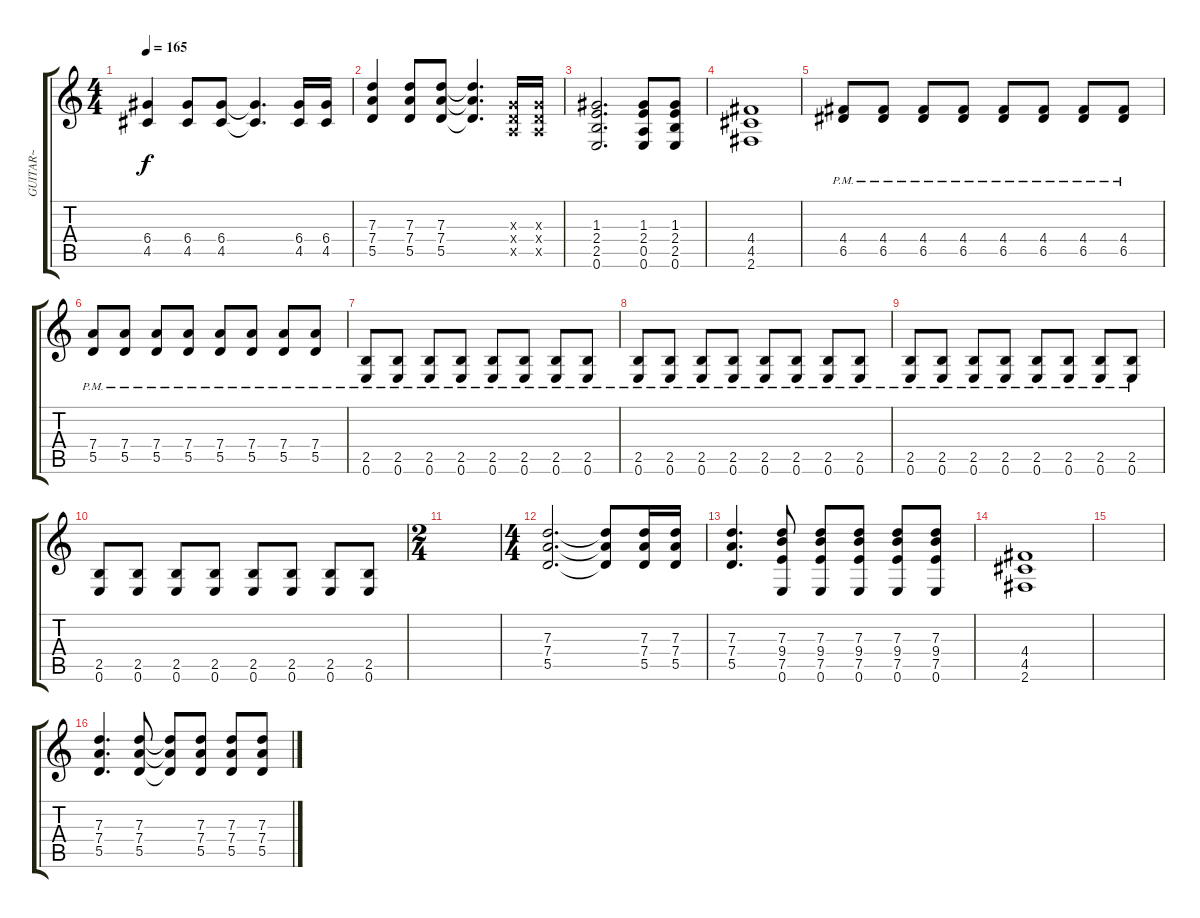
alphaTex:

\track ("GUITAR~" "GUITAR~") {instrument distortionguitar}
\staff {score tabs}
\tuning (E4 B3 G3 D3 A2 E2) {hide}
\ts (4 4)
\tempo 165
\clef g2
\ks c
(6.4 4.5).4{dy f} (6.4 4.5).8 (6.4 4.5).8 (6.4{t} 4.5{t}).4{d} (6.4 4.5).16 (6.4 4.5).16 |
(7.3 7.4 5.5).4 (7.3 7.4 5.5).8 (7.3 7.4 5.5).8 (7.3{t} 7.4{t} 5.5{t}).4{d} (0.3{x} 0.4{x} 0.5{x}).16 (0.3{x} 0.4{x} 0.5{x}).16 |
(1.3 2.4 2.5 0.6).2{d} (1.3 2.4 0.5 0.6).8 (1.3 2.4 2.5 0.6).8 |
(4.4 4.5 2.6).1 |
(4.4{pm} 6.5{pm}).8 (4.4{pm} 6.5{pm}).8 (4.4{pm} 6.5{pm}).8 (4.4{pm} 6.5{pm}).8 (4.4{pm} 6.5{pm}).8 (4.4{pm} 6.5{pm}).8 (4.4{pm} 6.5{pm}).8 (4.4{pm} 6.5{pm}).8 |
(7.4{pm} 5.5{pm}).8 (7.4{pm} 5.5{pm}).8 (7.4{pm} 5.5{pm}).8 (7.4{pm} 5.5{pm}).8 (7.4{pm} 5.5{pm}).8 (7.4{pm} 5.5{pm}).8 (7.4{pm} 5.5{pm}).8 (7.4{pm} 5.5{pm}).8 |
(2.5{pm} 0.6{pm}).8 (2.5{pm} 0.6{pm}).8 (2.5{pm} 0.6{pm}).8 (2.5{pm} 0.6{pm}).8 (2.5{pm} 0.6{pm}).8 (2.5{pm} 0.6{pm}).8 (2.5{pm} 0.6{pm}).8 (2.5{pm} 0.6{pm}).8 |
(2.5{pm} 0.6{pm}).8 (2.5{pm} 0.6{pm}).8 (2.5{pm} 0.6{pm}).8 (2.5{pm} 0.6{pm}).8 (2.5{pm} 0.6{pm}).8 (2.5{pm} 0.6{pm}).8 (2.5{pm} 0.6{pm}).8 (2.5{pm} 0.6{pm}).8 |
(2.5{pm} 0.6{pm}).8 (2.5{pm} 0.6{pm}).8 (2.5{pm} 0.6{pm}).8 (2.5{pm} 0.6{pm}).8 (2.5{pm} 0.6{pm}).8 (2.5{pm} 0.6{pm}).8 (2.5{pm} 0.6{pm}).8 (2.5{pm} 0.6{pm}).8 |
(2.5 0.6).8 (2.5 0.6).8 (2.5 0.6).8 (2.5 0.6).8 (2.5 0.6).8 (2.5 0.6).8 (2.5 0.6).8 (2.5 0.6).8 |
\ts (2 4)
|
\ts (4 4)
(7.3 7.4 5.5).2{d} (7.3{t} 7.4{t} 5.5{t}).8 (7.3 7.4 5.5).16 (7.3 7.4 5.5).16 |
(7.3 7.4 5.5).4{d} (7.3 9.4 7.5 0.6).8 (7.3 9.4 7.5 0.6).8 (7.3 9.4 7.5 0.6).8 (7.3 9.4 7.5 0.6).8 (7.3 9.4 7.5 0.6).8 |
(4.4 4.5 2.6).1 |
|
(7.3 7.4 5.5).4{d} (7.3 7.4 5.5).8 (7.3{t} 7.4{t} 5.5{t}).8 (7.3 7.4 5.5).8 (7.3 7.4 5.5).8 (7.3 7.4 5.5).8
